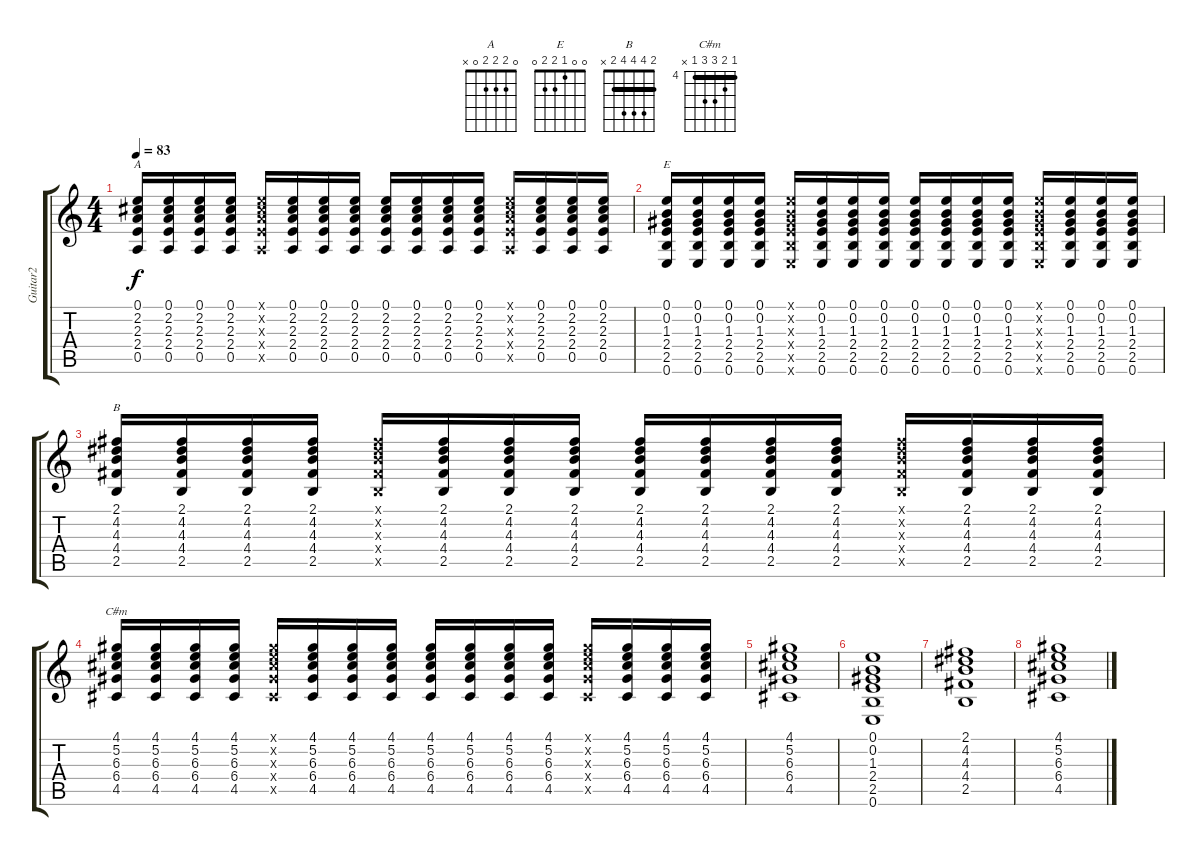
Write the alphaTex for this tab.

\track ("Guitar2" "Guitar2") {instrument acousticguitarsteel}
\staff {score tabs}
\tuning (E4 B3 G3 D3 A2 E2) {hide}
\chord ("A" 0 2 2 2 0 x)
\chord ("E" 0 0 1 2 2 0)
\chord ("B" 2 4 4 4 2 x) {barre 2}
\chord ("C#m" 4 5 6 6 4 x) {firstfret 4 barre 4}
\ts (4 4)
\tempo 83
\clef g2
\ks c
(0.1 2.2 2.3 2.4 0.5).16{ch "A" dy f} (0.1 2.2 2.3 2.4 0.5).16 (0.1 2.2 2.3 2.4 0.5).16 (0.1 2.2 2.3 2.4 0.5).16 (0.1{x} 2.2{x} 2.3{x} 2.4{x} 0.5{x}).16 (0.1 2.2 2.3 2.4 0.5).16 (0.1 2.2 2.3 2.4 0.5).16 (0.1 2.2 2.3 2.4 0.5).16 (0.1 2.2 2.3 2.4 0.5).16 (0.1 2.2 2.3 2.4 0.5).16 (0.1 2.2 2.3 2.4 0.5).16 (0.1 2.2 2.3 2.4 0.5).16 (0.1{x} 2.2{x} 2.3{x} 2.4{x} 0.5{x}).16 (0.1 2.2 2.3 2.4 0.5).16 (0.1 2.2 2.3 2.4 0.5).16 (0.1 2.2 2.3 2.4 0.5).16 |
(0.1 0.2 1.3 2.4 2.5 0.6).16{ch "E"} (0.1 0.2 1.3 2.4 2.5 0.6).16 (0.1 0.2 1.3 2.4 2.5 0.6).16 (0.1 0.2 1.3 2.4 2.5 0.6).16 (0.1{x} 0.2{x} 1.3{x} 2.4{x} 2.5{x} 0.6{x}).16 (0.1 0.2 1.3 2.4 2.5 0.6).16 (0.1 0.2 1.3 2.4 2.5 0.6).16 (0.1 0.2 1.3 2.4 2.5 0.6).16 (0.1 0.2 1.3 2.4 2.5 0.6).16 (0.1 0.2 1.3 2.4 2.5 0.6).16 (0.1 0.2 1.3 2.4 2.5 0.6).16 (0.1 0.2 1.3 2.4 2.5 0.6).16 (0.1{x} 0.2{x} 1.3{x} 2.4{x} 2.5{x} 0.6{x}).16 (0.1 0.2 1.3 2.4 2.5 0.6).16 (0.1 0.2 1.3 2.4 2.5 0.6).16 (0.1 0.2 1.3 2.4 2.5 0.6).16 |
(2.1 4.2 4.3 4.4 2.5).16{ch "B"} (2.1 4.2 4.3 4.4 2.5).16 (2.1 4.2 4.3 4.4 2.5).16 (2.1 4.2 4.3 4.4 2.5).16 (2.1{x} 4.2{x} 4.3{x} 4.4{x} 2.5{x}).16 (2.1 4.2 4.3 4.4 2.5).16 (2.1 4.2 4.3 4.4 2.5).16 (2.1 4.2 4.3 4.4 2.5).16 (2.1 4.2 4.3 4.4 2.5).16 (2.1 4.2 4.3 4.4 2.5).16 (2.1 4.2 4.3 4.4 2.5).16 (2.1 4.2 4.3 4.4 2.5).16 (2.1{x} 4.2{x} 4.3{x} 4.4{x} 2.5{x}).16 (2.1 4.2 4.3 4.4 2.5).16 (2.1 4.2 4.3 4.4 2.5).16 (2.1 4.2 4.3 4.4 2.5).16 |
(4.1 5.2 6.3 6.4 4.5).16{ch "C#m"} (4.1 5.2 6.3 6.4 4.5).16 (4.1 5.2 6.3 6.4 4.5).16 (4.1 5.2 6.3 6.4 4.5).16 (4.1{x} 5.2{x} 6.3{x} 6.4{x} 4.5{x}).16 (4.1 5.2 6.3 6.4 4.5).16 (4.1 5.2 6.3 6.4 4.5).16 (4.1 5.2 6.3 6.4 4.5).16 (4.1 5.2 6.3 6.4 4.5).16 (4.1 5.2 6.3 6.4 4.5).16 (4.1 5.2 6.3 6.4 4.5).16 (4.1 5.2 6.3 6.4 4.5).16 (4.1{x} 5.2{x} 6.3{x} 6.4{x} 4.5{x}).16 (4.1 5.2 6.3 6.4 4.5).16 (4.1 5.2 6.3 6.4 4.5).16 (4.1 5.2 6.3 6.4 4.5).16 |
(4.1 5.2 6.3 6.4 4.5).1 |
(0.1 0.2 1.3 2.4 2.5 0.6).1 |
(2.1 4.2 4.3 4.4 2.5).1 |
(4.1 5.2 6.3 6.4 4.5).1
